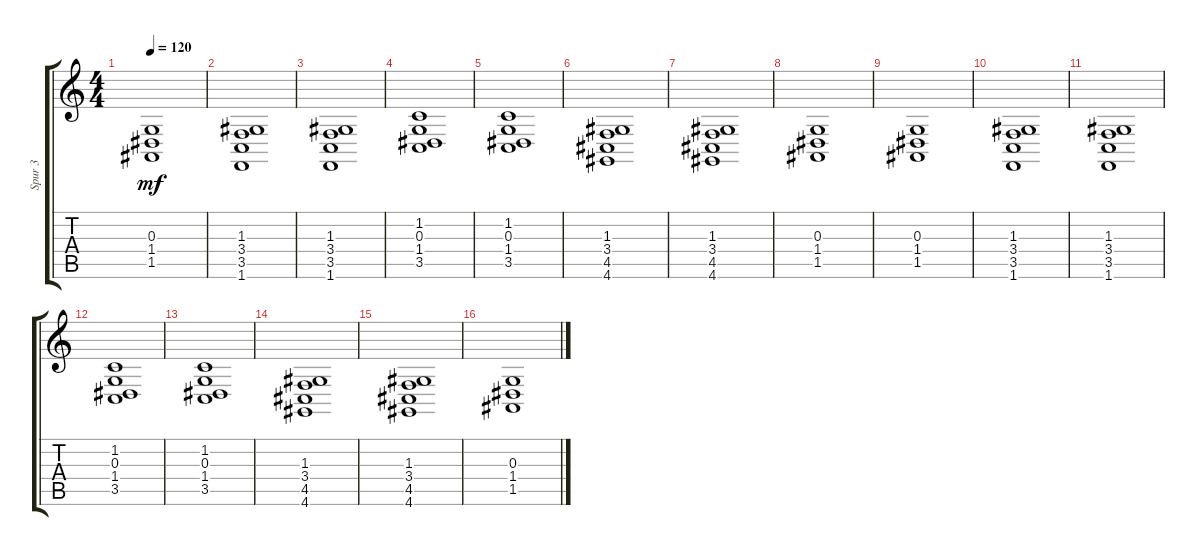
\track ("Spur 3" "Spur 3") {instrument synthstrings1}
\staff {score tabs}
\tuning (E4 B3 G3 D3 A2 E2) {hide}
\ts (4 4)
\tempo 120
\clef g2
\ks c
(0.3 1.4 1.5).1{dy mf} |
(1.3 3.4 3.5 1.6).1 |
(1.3 3.4 3.5 1.6).1 |
(1.2 0.3 1.4 3.5).1 |
(1.2 0.3 1.4 3.5).1 |
(1.3 3.4 4.5 4.6).1 |
(1.3 3.4 4.5 4.6).1 |
(0.3 1.4 1.5).1 |
(0.3 1.4 1.5).1 |
(1.3 3.4 3.5 1.6).1 |
(1.3 3.4 3.5 1.6).1 |
(1.2 0.3 1.4 3.5).1 |
(1.2 0.3 1.4 3.5).1 |
(1.3 3.4 4.5 4.6).1 |
(1.3 3.4 4.5 4.6).1 |
(0.3 1.4 1.5).1
